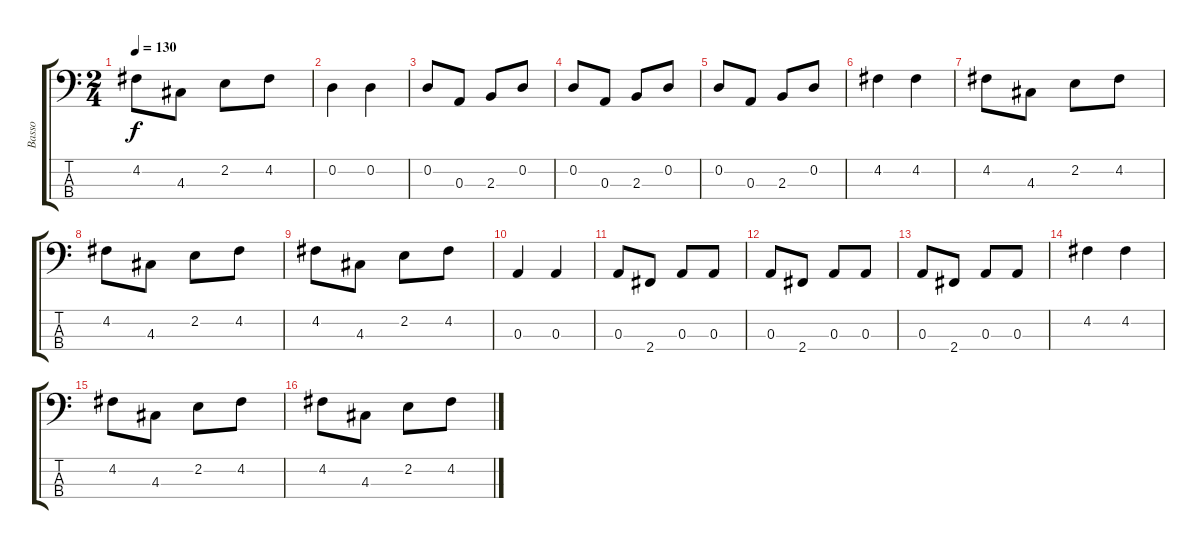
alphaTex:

\track ("Basso" "Basso") {instrument electricbassfinger}
\staff {score tabs}
\tuning (G2 D2 A1 E1) {hide}
\ts (2 4)
\tempo 130
\clef f4
\ks c
4.2.8{dy f} 4.3.8 2.2.8 4.2.8 |
0.2.4 0.2.4 |
0.2.8 0.3.8 2.3.8 0.2.8 |
0.2.8 0.3.8 2.3.8 0.2.8 |
0.2.8 0.3.8 2.3.8 0.2.8 |
4.2.4 4.2.4 |
4.2.8 4.3.8 2.2.8 4.2.8 |
4.2.8 4.3.8 2.2.8 4.2.8 |
4.2.8 4.3.8 2.2.8 4.2.8 |
0.3.4 0.3.4 |
0.3.8 2.4.8 0.3.8 0.3.8 |
0.3.8 2.4.8 0.3.8 0.3.8 |
0.3.8 2.4.8 0.3.8 0.3.8 |
4.2.4 4.2.4 |
4.2.8 4.3.8 2.2.8 4.2.8 |
4.2.8 4.3.8 2.2.8 4.2.8
